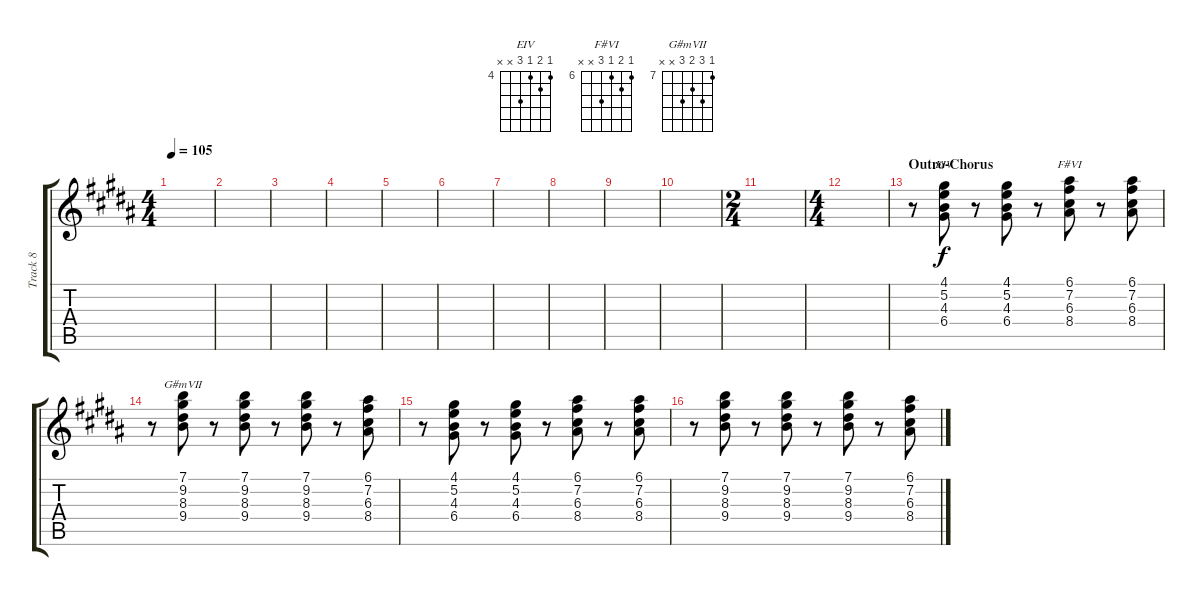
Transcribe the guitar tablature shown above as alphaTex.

\track ("Track 8" "Track 8") {instrument acousticguitarnylon}
\staff {score tabs}
\tuning (E4 B3 G3 D3 A2 E2) {hide}
\chord ("EIV" 4 5 4 6 x x) {firstfret 4}
\chord ("F#VI" 6 7 6 8 x x) {firstfret 6}
\chord ("G#mVII" 7 9 8 9 x x) {firstfret 7}
\ts (4 4)
\tempo 105
\clef g2
\ks b
|
|
|
|
|
|
|
|
|
|
\ts (2 4)
|
\ts (4 4)
|
\section ("" "Outro-Chorus")
r.8 (4.1 5.2 4.3 6.4).8{ch "EIV"} r.8 (4.1 5.2 4.3 6.4).8 r.8 (6.1 7.2 6.3 8.4).8{ch "F#VI"} r.8 (6.1 7.2 6.3 8.4).8 |
r.8 (7.1 9.2 8.3 9.4).8{ch "G#mVII"} r.8 (7.1 9.2 8.3 9.4).8 r.8 (7.1 9.2 8.3 9.4).8 r.8 (6.1 7.2 6.3 8.4).8 |
r.8 (4.1 5.2 4.3 6.4).8 r.8 (4.1 5.2 4.3 6.4).8 r.8 (6.1 7.2 6.3 8.4).8 r.8 (6.1 7.2 6.3 8.4).8 |
r.8 (7.1 9.2 8.3 9.4).8 r.8 (7.1 9.2 8.3 9.4).8 r.8 (7.1 9.2 8.3 9.4).8 r.8 (6.1 7.2 6.3 8.4).8
